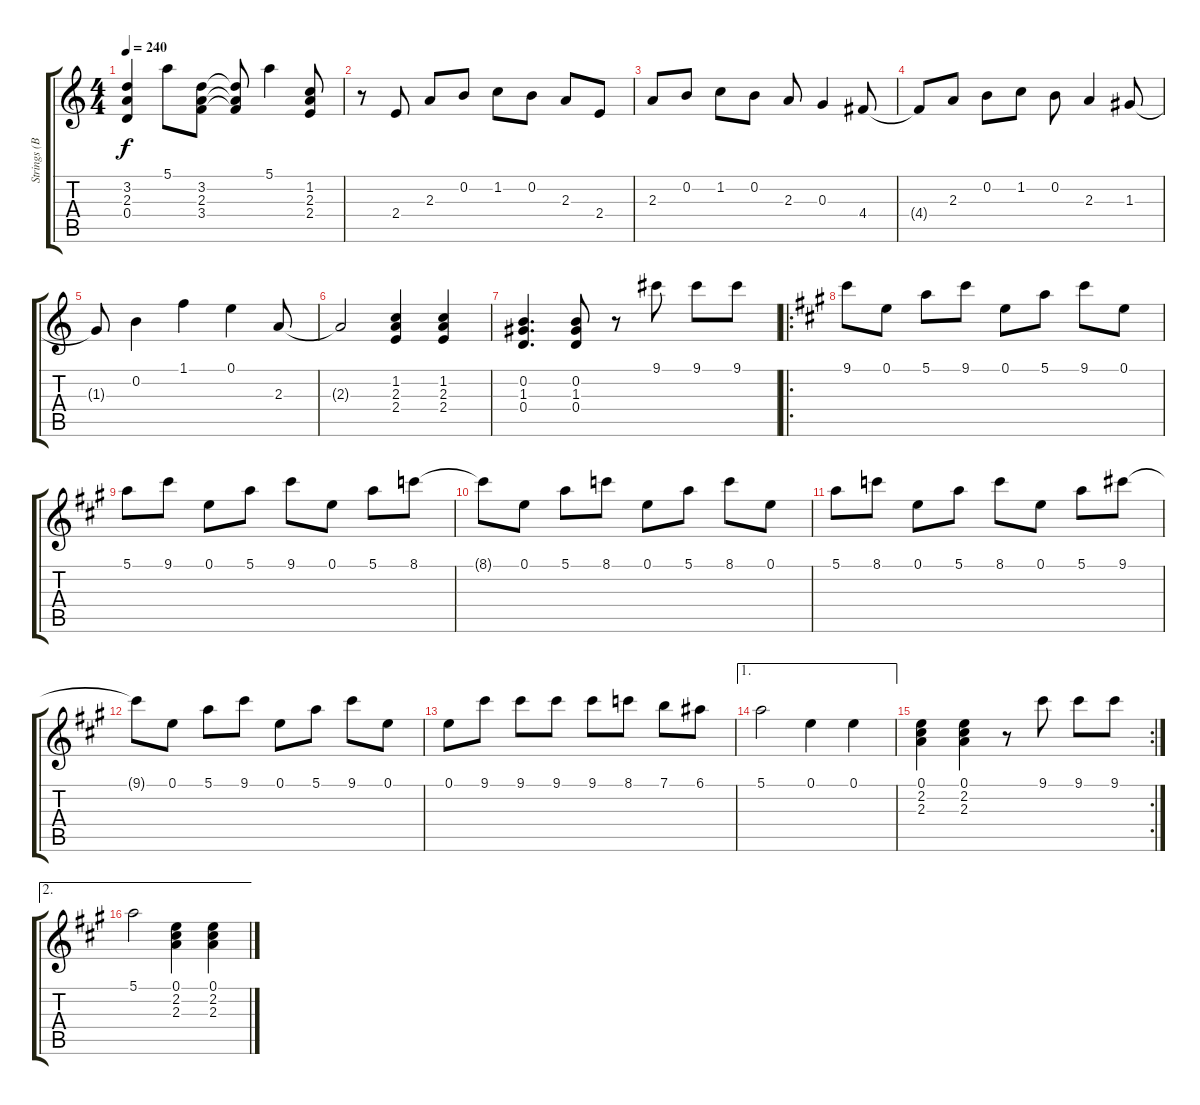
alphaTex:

\track ("Strings (BB)" "Strings (B") {instrument acousticguitarsteel}
\staff {score tabs}
\tuning (E4 B3 G3 D3 A2 E2) {hide}
\ts (4 4)
\tempo 240
\clef g2
\ks c
(3.2 2.3 0.4).4{dy f} 5.1.8 (3.2 2.3 3.4).8 (3.2{t} 2.3{t} 3.4{t}).8 5.1.4 (1.2 2.3 2.4).8 |
r.8 2.4.8 2.3.8 0.2.8 1.2.8 0.2.8 2.3.8 2.4.8 |
2.3.8 0.2.8 1.2.8 0.2.8 2.3.8 0.3.4 4.4.8 |
4.4{t}.8 2.3.8 0.2.8 1.2.8 0.2.8 2.3.4 1.3.8 |
1.3{t}.8 0.2.4 1.1.4 0.1.4 2.3.8 |
2.3{t}.2 (1.2 2.3 2.4).4 (1.2 2.3 2.4).4 |
(0.2 1.3 0.4).4{d} (0.2 1.3 0.4).8 r.8 9.1.8 9.1.8 9.1.8 |
\ro
\ks a
9.1.8 0.1.8 5.1.8 9.1.8 0.1.8 5.1.8 9.1.8 0.1.8 |
5.1.8 9.1.8 0.1.8 5.1.8 9.1.8 0.1.8 5.1.8 8.1.8 |
8.1{t}.8 0.1.8 5.1.8 8.1.8 0.1.8 5.1.8 8.1.8 0.1.8 |
5.1.8 8.1.8 0.1.8 5.1.8 8.1.8 0.1.8 5.1.8 9.1.8 |
9.1{t}.8 0.1.8 5.1.8 9.1.8 0.1.8 5.1.8 9.1.8 0.1.8 |
0.1.8 9.1.8 9.1.8 9.1.8 9.1.8 8.1.8 7.1.8 6.1.8 |
\ae 1
5.1.2 0.1.4 0.1.4 |
\rc 2
(0.1 2.2 2.3).4 (0.1 2.2 2.3).4 r.8 9.1.8 9.1.8 9.1.8 |
\ae 2
5.1.2 (0.1 2.2 2.3).4 (0.1 2.2 2.3).4
